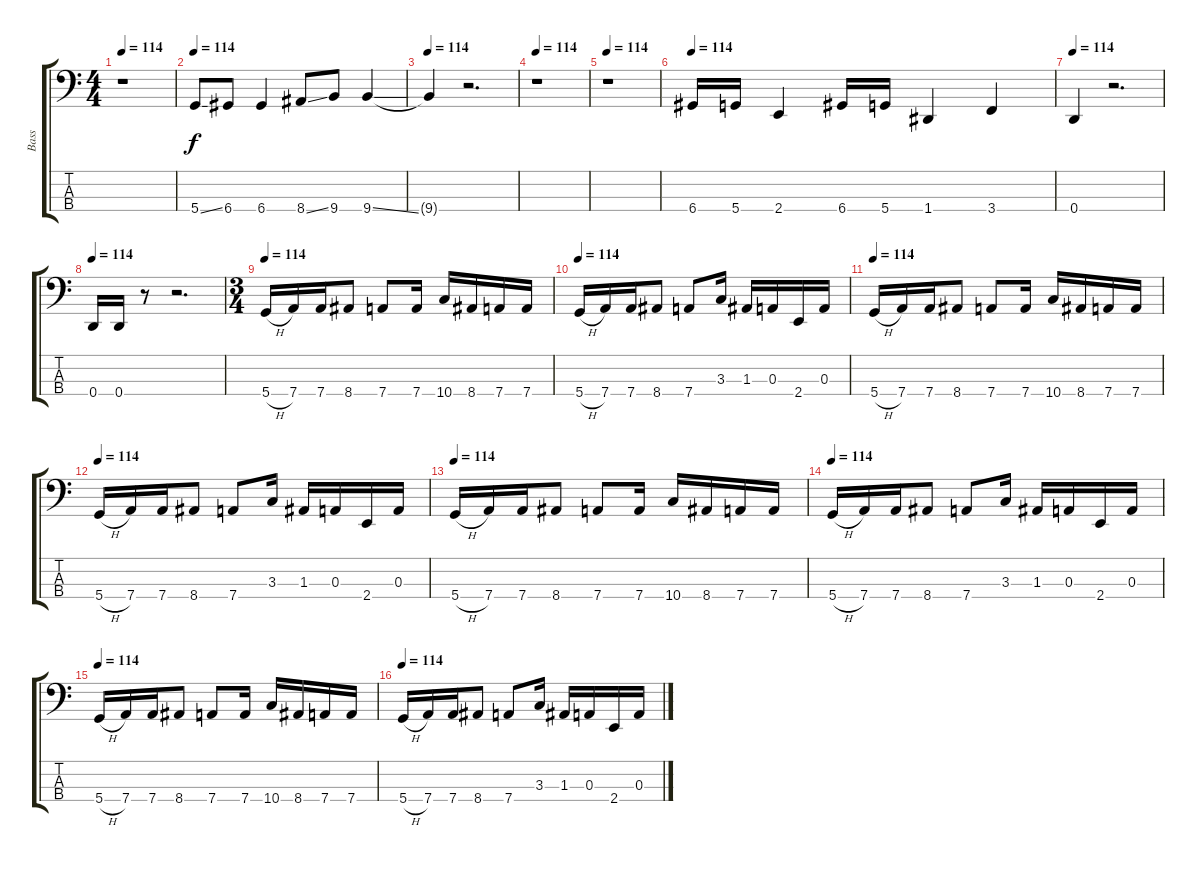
\track ("Bass" "Bass") {instrument electricbassfinger}
\staff {score tabs}
\tuning (G2 D2 A1 D1) {hide}
\ts (4 4)
\tempo 114
\clef f4
\ks c
r.1{dy f} |
\tempo 114
5.4{ss}.8{volume 13} 6.4.8 6.4.4 8.4{ss}.8 9.4.8 9.4{ss}.4 |
\tempo 114
9.4{t}.4 r.2{d} |
\tempo 114
r.1 |
\tempo 114
r.1 |
\tempo 114
6.4.16{volume 15} 5.4.16 2.4.4 6.4.16 5.4.16 1.4.4 3.4.4 |
\tempo 114
0.4.4 r.2{d} |
\tempo 114
0.4.16 0.4.16 r.8 r.2{d} |
\ts (3 4)
\tempo 114
5.4{h}.16{volume 16} 7.4.16 7.4.16 8.4.8 7.4.8 7.4.16 10.4.16 8.4.16 7.4.16 7.4.16 |
\tempo 114
5.4{h}.16{volume 16} 7.4.16 7.4.16 8.4.8 7.4.8 3.3.16 1.3.16 0.3.16 2.4.16 0.3.16 |
\tempo 114
5.4{h}.16{volume 16} 7.4.16 7.4.16 8.4.8 7.4.8 7.4.16 10.4.16 8.4.16 7.4.16 7.4.16 |
\tempo 114
5.4{h}.16{volume 16} 7.4.16 7.4.16 8.4.8 7.4.8 3.3.16 1.3.16 0.3.16 2.4.16 0.3.16 |
\tempo 114
5.4{h}.16{volume 16} 7.4.16 7.4.16 8.4.8 7.4.8 7.4.16 10.4.16 8.4.16 7.4.16 7.4.16 |
\tempo 114
5.4{h}.16{volume 16} 7.4.16 7.4.16 8.4.8 7.4.8 3.3.16 1.3.16 0.3.16 2.4.16 0.3.16 |
\tempo 114
5.4{h}.16{volume 16} 7.4.16 7.4.16 8.4.8 7.4.8 7.4.16 10.4.16 8.4.16 7.4.16 7.4.16 |
\tempo 114
5.4{h}.16{volume 16} 7.4.16 7.4.16 8.4.8 7.4.8 3.3.16 1.3.16 0.3.16 2.4.16 0.3.16
